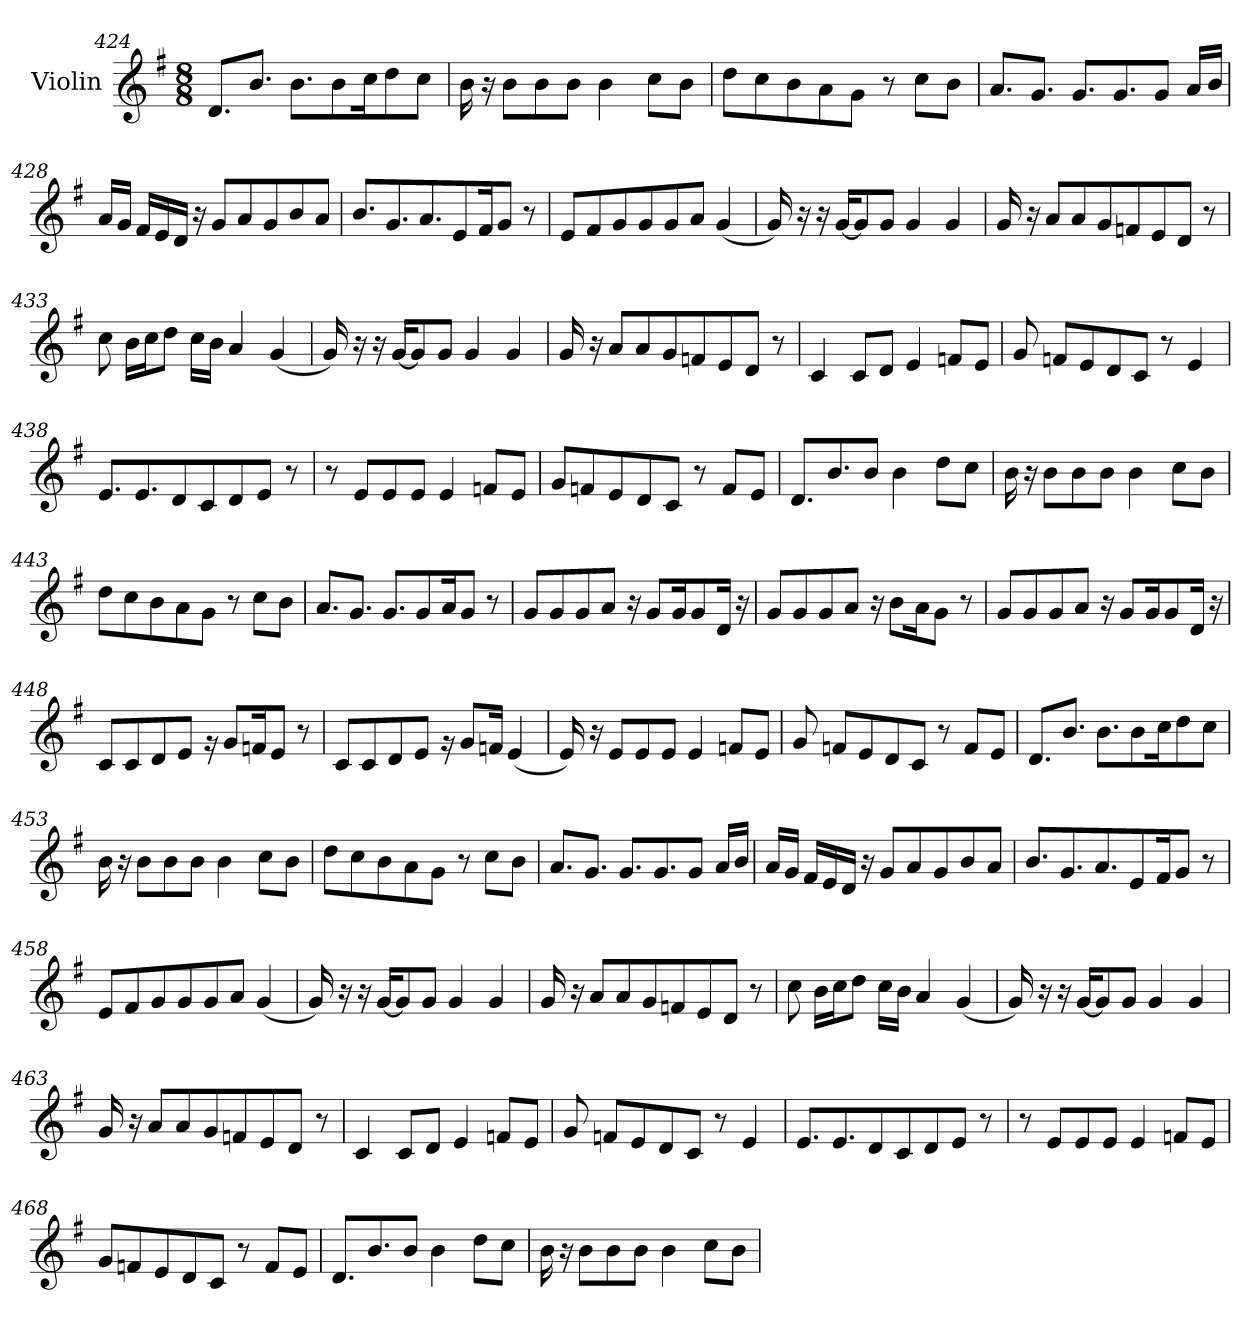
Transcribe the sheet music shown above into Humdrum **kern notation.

**kern
*part1
*staff1
*I"Violin
*clefG2
*k[f#]
*G:
*M8/8
=424
8.d/L
8.b/J
8.b\L
8b\
16cc\K
8dd\
8cc\J
=425
16b\
16r
8b\L
8b\
8b\J
4b\
8cc\L
8b\J
!!LO:PB:g=z
=426
8dd\L
8cc\
8bi\
8ai\
8gi\J
8r
8cc\L
8b\J
=427
8.a/L
8.g/J
8.g/L
8.g/
8g/J
16a/LL
16b/JJ
=428
16a/LL
16gj/JJ
16f#j/LL
16ej/
16dj/JJ
16r
8g/L
8a/
8g/
8b/
8a/J
=429
8.b/L
8.g/
8.a/
8eZ/
16f#Z/K
8gZ/J
8r
!!LO:LB:g=z
=430
8eZ/L
8f#Z/
8gZ/
8g/
8g/
8a/J
(<4g/
=431
16g/)
16r
16r
[16g/KL
8g/]
8g/J
4g/
4g/
=432
16g/
16r
8a/L
8a/
8g/
8fnV/
8eV/
8dV/J
8r
!!LO:LB:g=z
=433
8cc\
16b\LL
16cc\J
8dd\J
16cc\LL
16bi\JJ
4ai/
(<4gi/
!!LO:PB:g=z
=434
16g/)
16r
16r
[16g/KL
8g/]
8g/J
4g/
4g/
=435
16g/
16r
8a/L
8a/
8g/
8fnV/
8eV/
8dV/J
8r
=436
4c/
8c/L
8d/J
4e/
8fn/L
8e/J
!!LO:LB:g=z
=437
8g/
8fnV/L
8eV/
8dV/
8cN/J
8r
4e/
!!LO:LB:g=z
=438
8.e/L
8.eN/
8dN/
8cN/
8d/
8e/J
8r
=439
8r
8e/L
8e/
8e/J
4e/
8fn/L
8e/J
=440
8g/L
8fnV/
8eV/
8dV/
8cN/J
8r
8f/L
8e/J
=441
8.d/L
8.b/
8b/J
4b\
8dd\L
8cc\J
!!LO:LB:g=z
=442
16b\
16r
8b\L
8b\
8b\J
4b\
8cc\L
8b\J
=443
8dd\L
8cc\
8bi\
8ai\
8gi\J
8r
8cc\L
8b\J
=444
8.a/L
8.g/J
8.g/L
8g/
16a/K
8g/J
8r
=445
8g/L
8g/
8g/
8a/J
16r
8g/L
16g/K
8g/
16d/Jk
16r
!!LO:LB:g=z
=446
8g/L
8g/
8g/
8a/J
16r
8bi\L
16ai\K
8gi\J
8r
=447
8g/L
8g/
8g/
8a/J
16r
8g/L
16g/K
8g/
16d/Jk
16r
=448
8c/L
8c/
8d/
8e/J
16rg
8g/L
16fn/K
8e/J
8r
!!LO:LB:g=z
=449
8c/L
8c/
8d/
8e/J
16rg
8g/L
16fn/Jk
(<4e/
=450
16e/)
16r
8e/L
8e/
8e/J
4e/
8fn/L
8e/J
=451
8g/
8fnV/L
8eV/
8dV/
8cN/J
8r
8f/L
8e/J
!!LO:LB:g=z
=452
8.d/L
8.b/J
8.b\L
8b\
16cc\K
8dd\
8cc\J
!!LO:LB:g=z
=453
16b\
16r
8b\L
8b\
8b\J
4b\
8cc\L
8b\J
=454
8dd\L
8cc\
8bi\
8ai\
8gi\J
8r
8cc\L
8b\J
=455
8.a/L
8.g/J
8.g/L
8.g/
8g/J
16a/LL
16b/JJ
=456
16a/LL
16gj/JJ
16f#j/LL
16ej/
16dj/JJ
16r
8g/L
8a/
8g/
8b/
8a/J
!!LO:PB:g=z
=457
8.b/L
8.g/
8.a/
8eZ/
16f#Z/K
8gZ/J
8r
=458
8eZ/L
8f#Z/
8gZ/
8g/
8g/
8a/J
(<4g/
=459
16g/)
16r
16r
[16g/KL
8g/]
8g/J
4g/
4g/
!!LO:LB:g=z
=460
16g/
16r
8a/L
8a/
8g/
8fnV/
8eV/
8dV/J
8r
!!LO:LB:g=z
=461
8cc\
16b\LL
16cc\J
8dd\J
16cc\LL
16bi\JJ
4ai/
(<4gi/
=462
16g/)
16r
16r
[16g/KL
8g/]
8g/J
4g/
4g/
=463
16g/
16r
8a/L
8a/
8g/
8fnV/
8eV/
8dV/J
8r
!!LO:LB:g=z
=464
4c/
8c/L
8d/J
4e/
8fn/L
8e/J
!!LO:PB:g=z
=465
8g/
8fnV/L
8eV/
8dV/
8cN/J
8r
4e/
=466
8.e/L
8.eN/
8dN/
8cN/
8d/
8e/J
8r
=467
8r
8e/L
8e/
8e/J
4e/
8fn/L
8e/J
=468
8g/L
8fnV/
8eV/
8dV/
8cN/J
8r
8f/L
8e/J
!!LO:LB:g=z
=469
8.d/L
8.b/
8b/J
4b\
8dd\L
8cc\J
=470
16b\
16r
8b\L
8b\
8b\J
4b\
8cc\L
8b\J
=
*-
